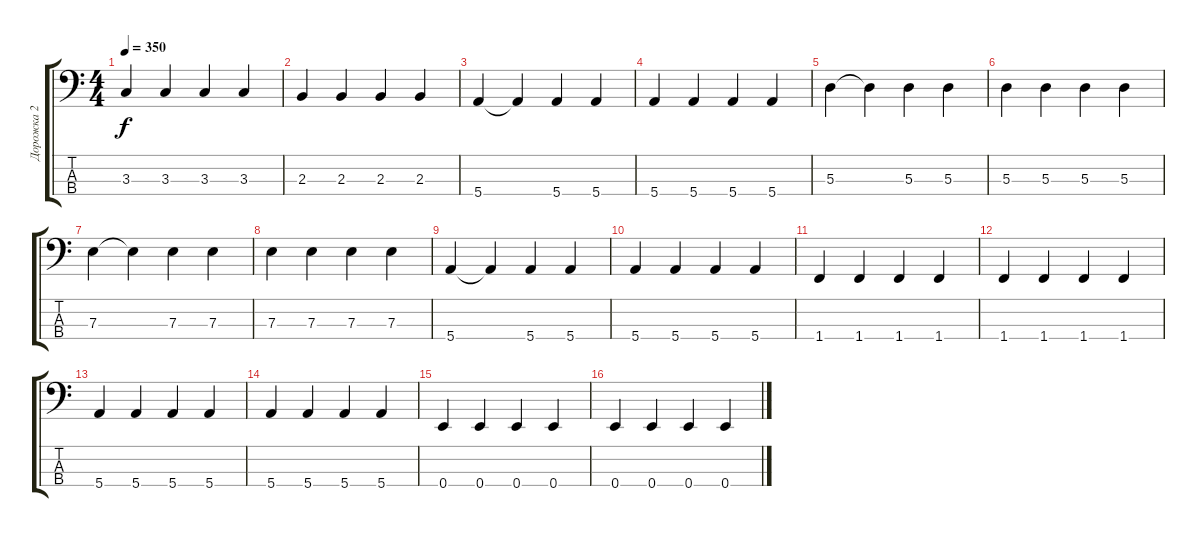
\track ("Дорожка 2" "Дорожка 2") {instrument electricbasspick}
\staff {score tabs}
\tuning (G2 D2 A1 E1) {hide}
\ts (4 4)
\tempo 350
\clef f4
\ks c
3.3.4{dy f} 3.3.4 3.3.4 3.3.4 |
2.3.4 2.3.4 2.3.4 2.3.4 |
5.4.4 5.4{t}.4 5.4.4 5.4.4 |
5.4.4 5.4.4 5.4.4 5.4.4 |
5.3.4 5.3{t}.4 5.3.4 5.3.4 |
5.3.4 5.3.4 5.3.4 5.3.4 |
7.3.4 7.3{t}.4 7.3.4 7.3.4 |
7.3.4 7.3.4 7.3.4 7.3.4 |
5.4.4 5.4{t}.4 5.4.4 5.4.4 |
5.4.4 5.4.4 5.4.4 5.4.4 |
1.4.4 1.4.4 1.4.4 1.4.4 |
1.4.4 1.4.4 1.4.4 1.4.4 |
5.4.4 5.4.4 5.4.4 5.4.4 |
5.4.4 5.4.4 5.4.4 5.4.4 |
0.4.4 0.4.4 0.4.4 0.4.4 |
0.4.4 0.4.4 0.4.4 0.4.4
